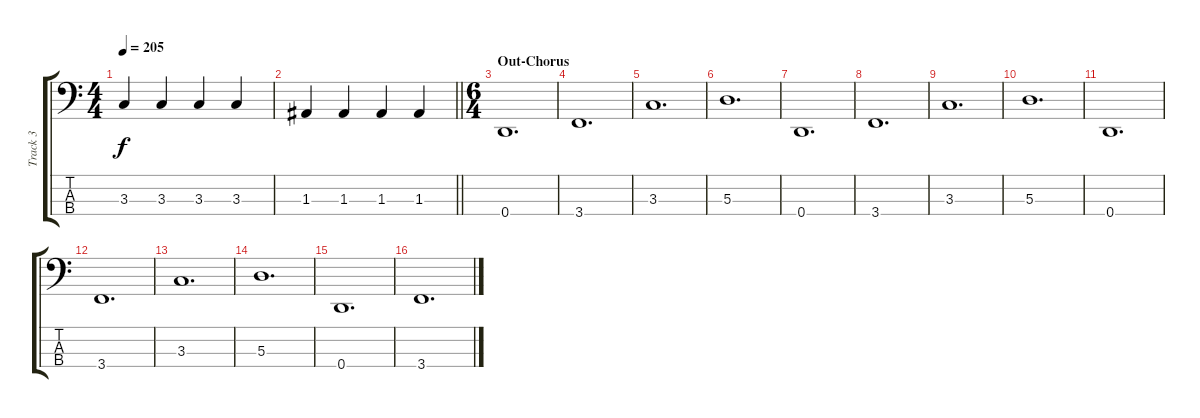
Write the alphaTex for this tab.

\track ("Track 3" "Track 3") {instrument electricbassfinger}
\staff {score tabs}
\tuning (G2 D2 A1 D1) {hide}
\ts (4 4)
\tempo 205
\clef f4
\ks c
3.3.4{dy f} 3.3.4 3.3.4 3.3.4 |
\barLineRight lightlight
1.3.4 1.3.4 1.3.4 1.3.4 |
\ts (6 4)
\section ("" "Out-Chorus")
0.4.1{d} |
3.4.1{d} |
3.3.1{d} |
5.3.1{d} |
0.4.1{d} |
3.4.1{d} |
3.3.1{d} |
5.3.1{d} |
0.4.1{d} |
3.4.1{d} |
3.3.1{d} |
5.3.1{d} |
0.4.1{d} |
3.4.1{d}
